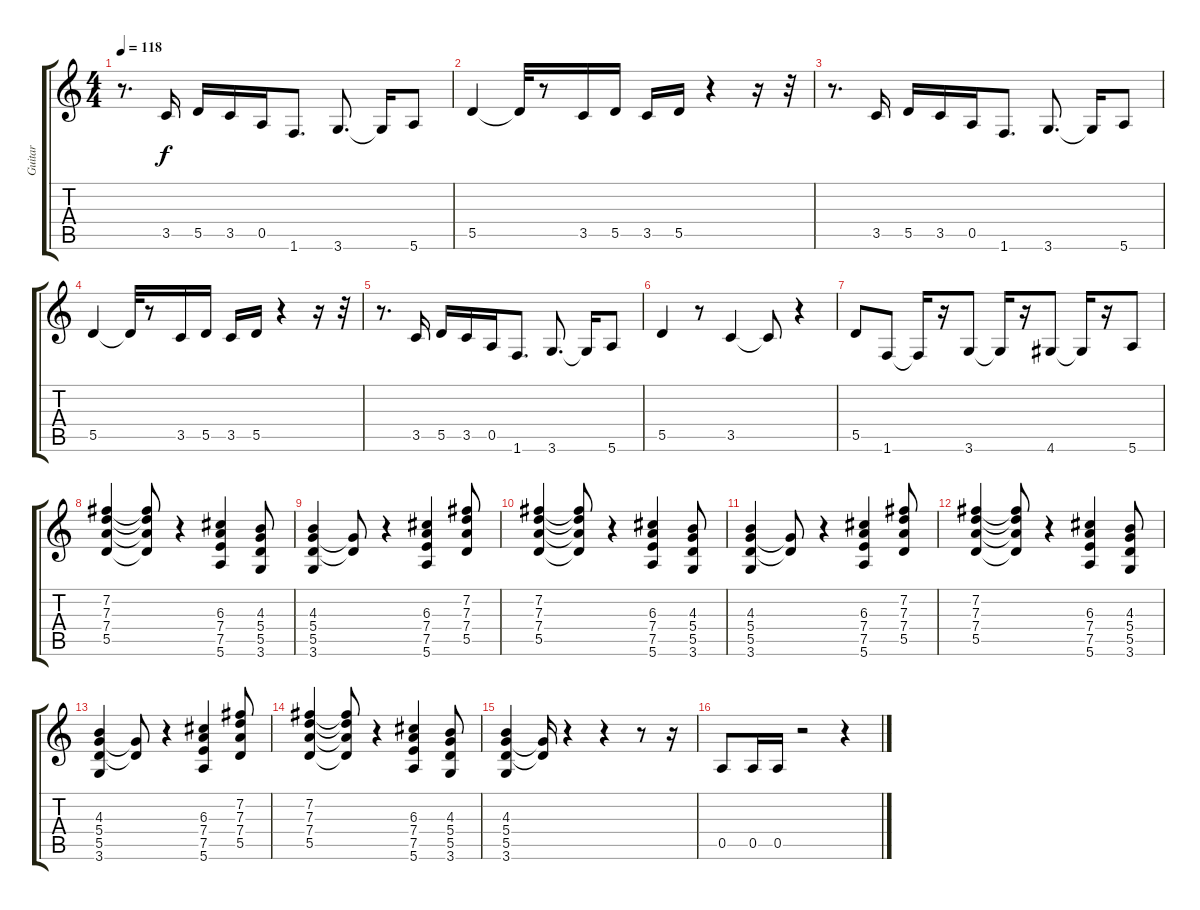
\track ("Guitar" "Guitar") {instrument overdrivenguitar}
\staff {score tabs}
\tuning (E4 B3 G3 D3 A2 E2) {hide}
\ts (4 4)
\tempo 118
\clef g2
\ks c
r.8{d dy f} 3.5.16 5.5.16 3.5.16 0.5.16 1.6.8{d} 3.6.8{d} 3.6{t}.16 5.6.8 |
5.5.4 5.5{t}.32 r.8 3.5.16 5.5.16 3.5.16 5.5.16 r.4 r.16 r.32 |
r.8{d} 3.5.16 5.5.16 3.5.16 0.5.16 1.6.8{d} 3.6.8{d} 3.6{t}.16 5.6.8 |
5.5.4 5.5{t}.32 r.8 3.5.16 5.5.16 3.5.16 5.5.16 r.4 r.16 r.32 |
r.8{d} 3.5.16 5.5.16 3.5.16 0.5.16 1.6.8{d} 3.6.8{d} 3.6{t}.16 5.6.8 |
5.5.4 r.8 3.5.4 3.5{t}.8 r.4 |
5.5.8 1.6.8 1.6{t}.16 r.16 3.6.8 3.6{t}.16 r.16 4.6.8 4.6{t}.16 r.16 5.6.8 |
(7.2 7.3 7.4 5.5).4 (7.2{t} 7.3{t} 7.4{t} 5.5{t}).8 r.4 (6.3 7.4 7.5 5.6).4 (4.3 5.4 5.5 3.6).8 |
(4.3 5.4 5.5 3.6).4 (5.4{t} 5.5{t}).8 r.4 (6.3 7.4 7.5 5.6).4 (7.2 7.3 7.4 5.5).8 |
(7.2 7.3 7.4 5.5).4 (7.2{t} 7.3{t} 7.4{t} 5.5{t}).8 r.4 (6.3 7.4 7.5 5.6).4 (4.3 5.4 5.5 3.6).8 |
(4.3 5.4 5.5 3.6).4 (5.4{t} 5.5{t}).8 r.4 (6.3 7.4 7.5 5.6).4 (7.2 7.3 7.4 5.5).8 |
(7.2 7.3 7.4 5.5).4 (7.2{t} 7.3{t} 7.4{t} 5.5{t}).8 r.4 (6.3 7.4 7.5 5.6).4 (4.3 5.4 5.5 3.6).8 |
(4.3 5.4 5.5 3.6).4 (5.4{t} 5.5{t}).8 r.4 (6.3 7.4 7.5 5.6).4 (7.2 7.3 7.4 5.5).8 |
(7.2 7.3 7.4 5.5).4 (7.2{t} 7.3{t} 7.4{t} 5.5{t}).8 r.4 (6.3 7.4 7.5 5.6).4 (4.3 5.4 5.5 3.6).8 |
(4.3 5.4 5.5 3.6).4 (5.4{t} 5.5{t}).16 r.4 r.4 r.8 r.16 |
0.5.8 0.5.16 0.5.16 r.2 r.4
